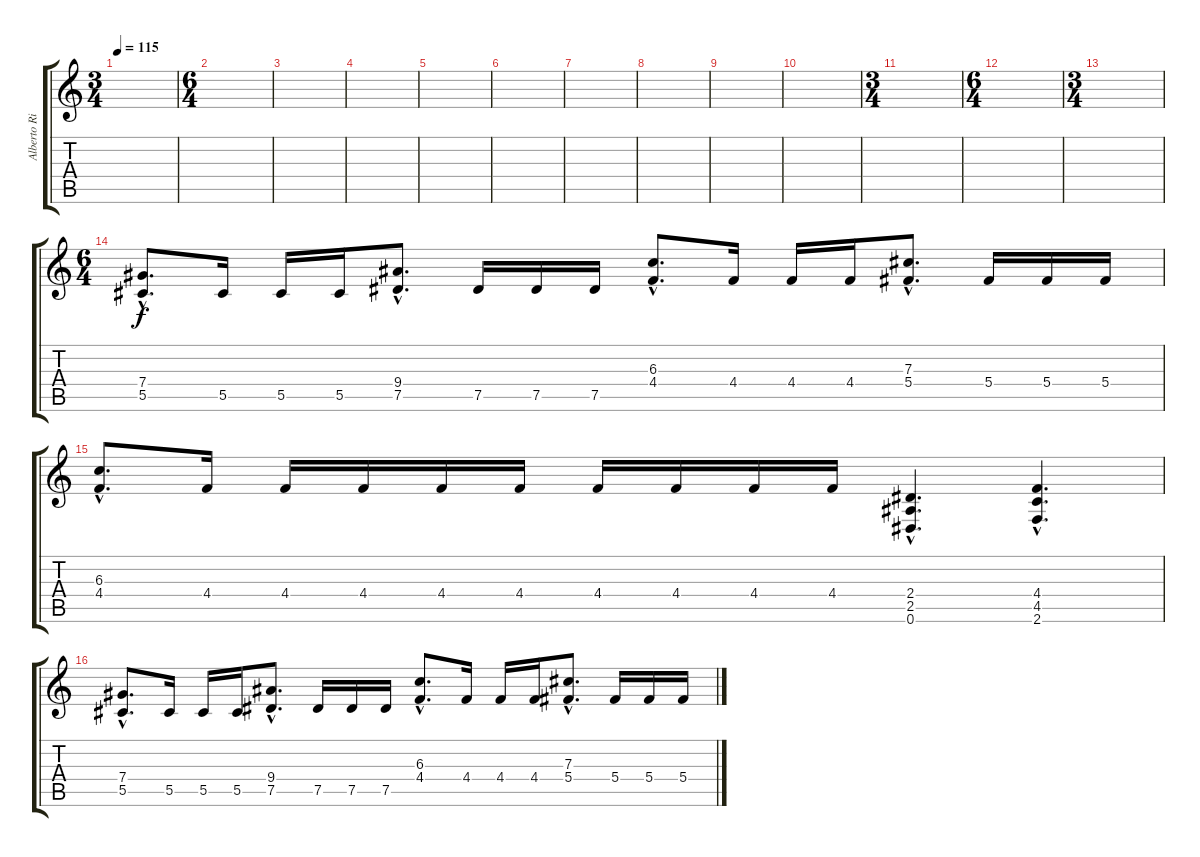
\track ("Alberto Rionda (I)" "Alberto Ri") {instrument distortionguitar}
\staff {score tabs}
\tuning (Eb4 Bb3 Gb3 Db3 Ab2 Eb2) {hide}
\ts (3 4)
\tempo 115
\clef g2
\ks c
|
\ts (6 4)
|
|
|
|
|
|
|
|
|
\ts (3 4)
|
\ts (6 4)
|
\ts (3 4)
|
\ts (6 4)
(7.4{hac} 5.5{hac}).8{d volume 10} 5.5.16 5.5.16 5.5.16 (9.4{hac} 7.5{hac}).8{d} 7.5.16 7.5.16 7.5.16 (6.3{hac} 4.4{hac}).8{d} 4.4.16 4.4.16 4.4.16 (7.3{hac} 5.4{hac}).8{d} 5.4.16 5.4.16 5.4.16 |
(6.3{hac} 4.4{hac}).8{d} 4.4.16 4.4.16 4.4.16 4.4.16 4.4.16 4.4.16 4.4.16 4.4.16 4.4.16 (2.4{hac} 2.5{hac} 0.6{hac}).4{d} (4.4{hac} 4.5{hac} 2.6{hac}).4{d} |
(7.4{hac} 5.5{hac}).8{d} 5.5.16 5.5.16 5.5.16 (9.4{hac} 7.5{hac}).8{d} 7.5.16 7.5.16 7.5.16 (6.3{hac} 4.4{hac}).8{d} 4.4.16 4.4.16 4.4.16 (7.3{hac} 5.4{hac}).8{d} 5.4.16 5.4.16 5.4.16
